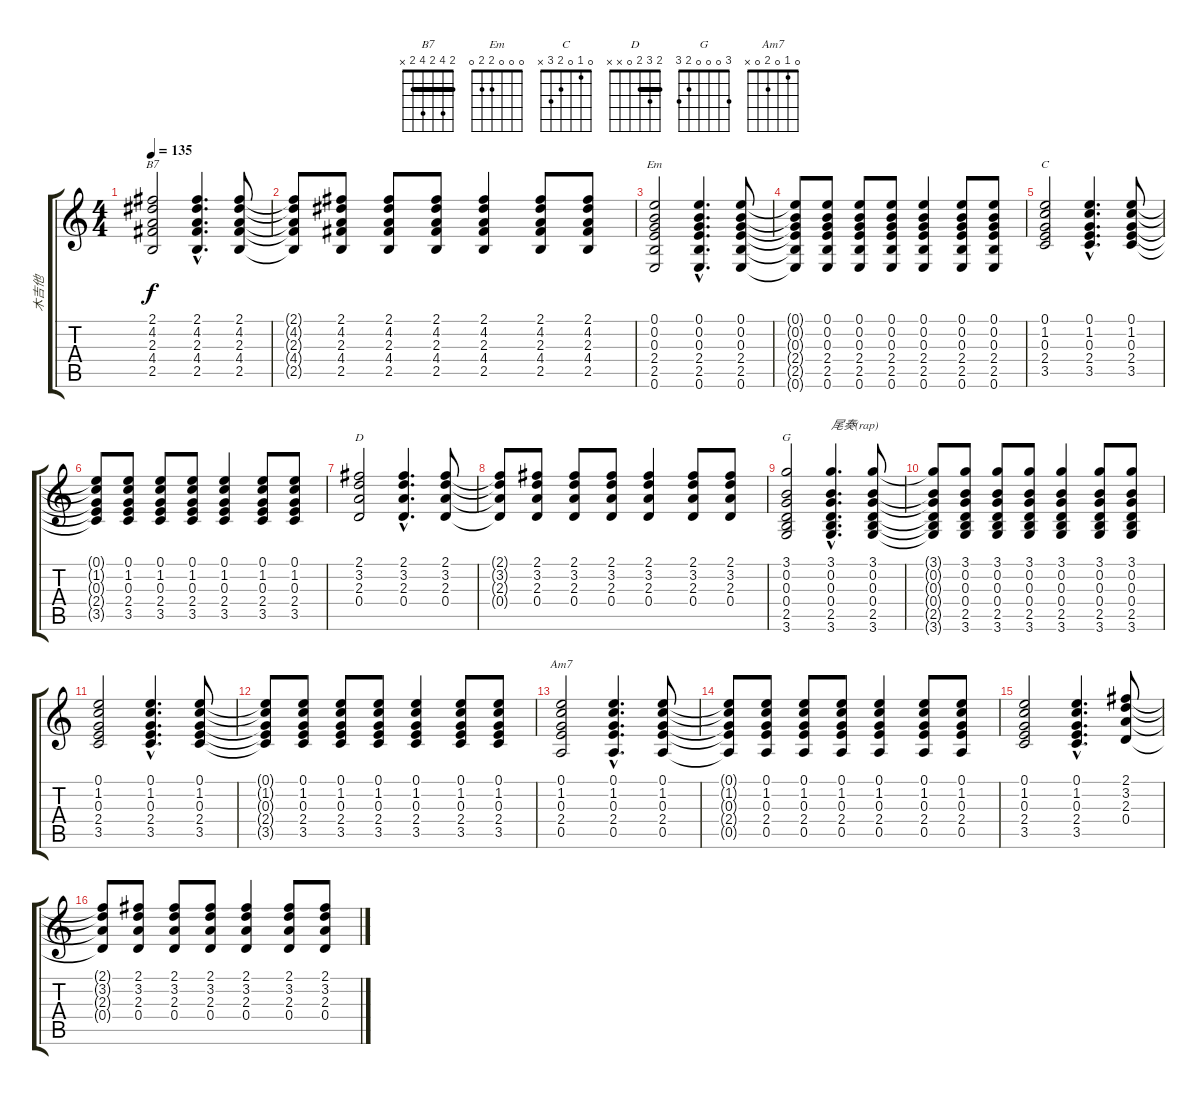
\track ("木吉他" "木吉他") {instrument acousticguitarnylon}
\staff {score tabs}
\tuning (E4 B3 G3 D3 A2 E2) {hide}
\chord ("B7" 2 4 2 4 2 x) {barre 2}
\chord ("Em" 0 0 0 2 2 0)
\chord ("C" 0 1 0 2 3 x)
\chord ("D" 2 3 2 0 x x) {barre 2}
\chord ("G" 3 0 0 0 2 3)
\chord ("Am7" 0 1 0 2 0 x)
\ts (4 4)
\tempo 135
\clef g2
\ks c
(2.1 4.2 2.3 4.4 2.5).2{ch "B7" dy f} (2.1{hac} 4.2{hac} 2.3{hac} 4.4{hac} 2.5{hac}).4{d} (2.1 4.2 2.3 4.4 2.5).8 |
(2.1{t} 4.2{t} 2.3{t} 4.4{t} 2.5{t}).8 (2.1 4.2 2.3 4.4 2.5).8 (2.1 4.2 2.3 4.4 2.5).8 (2.1 4.2 2.3 4.4 2.5).8 (2.1 4.2 2.3 4.4 2.5).4 (2.1 4.2 2.3 4.4 2.5).8 (2.1 4.2 2.3 4.4 2.5).8 |
(0.1 0.2 0.3 2.4 2.5 0.6).2{ch "Em"} (0.1{hac} 0.2{hac} 0.3{hac} 2.4{hac} 2.5{hac} 0.6{hac}).4{d} (0.1 0.2 0.3 2.4 2.5 0.6).8 |
(0.1{t} 0.2{t} 0.3{t} 2.4{t} 2.5{t} 0.6{t}).8 (0.1 0.2 0.3 2.4 2.5 0.6).8 (0.1 0.2 0.3 2.4 2.5 0.6).8 (0.1 0.2 0.3 2.4 2.5 0.6).8 (0.1 0.2 0.3 2.4 2.5 0.6).4 (0.1 0.2 0.3 2.4 2.5 0.6).8 (0.1 0.2 0.3 2.4 2.5 0.6).8 |
(0.1 1.2 0.3 2.4 3.5).2{ch "C"} (0.1{hac} 1.2{hac} 0.3{hac} 2.4{hac} 3.5{hac}).4{d} (0.1 1.2 0.3 2.4 3.5).8 |
(0.1{t} 1.2{t} 0.3{t} 2.4{t} 3.5{t}).8 (0.1 1.2 0.3 2.4 3.5).8 (0.1 1.2 0.3 2.4 3.5).8 (0.1 1.2 0.3 2.4 3.5).8 (0.1 1.2 0.3 2.4 3.5).4 (0.1 1.2 0.3 2.4 3.5).8 (0.1 1.2 0.3 2.4 3.5).8 |
(2.1 3.2 2.3 0.4).2{ch "D"} (2.1{hac} 3.2{hac} 2.3{hac} 0.4{hac}).4{d} (2.1 3.2 2.3 0.4).8 |
(2.1{t} 3.2{t} 2.3{t} 0.4{t}).8 (2.1 3.2 2.3 0.4).8 (2.1 3.2 2.3 0.4).8 (2.1 3.2 2.3 0.4).8 (2.1 3.2 2.3 0.4).4 (2.1 3.2 2.3 0.4).8 (2.1 3.2 2.3 0.4).8 |
(3.1 0.2 0.3 0.4 2.5 3.6).2{ch "G"} (3.1{hac} 0.2{hac} 0.3{hac} 0.4{hac} 2.5{hac} 3.6{hac}).4{d txt "尾奏(rap)"} (3.1 0.2 0.3 0.4 2.5 3.6).8 |
(3.1{t} 0.2{t} 0.3{t} 0.4{t} 2.5{t} 3.6{t}).8 (3.1 0.2 0.3 0.4 2.5 3.6).8 (3.1 0.2 0.3 0.4 2.5 3.6).8 (3.1 0.2 0.3 0.4 2.5 3.6).8 (3.1 0.2 0.3 0.4 2.5 3.6).4 (3.1 0.2 0.3 0.4 2.5 3.6).8 (3.1 0.2 0.3 0.4 2.5 3.6).8 |
(0.1 1.2 0.3 2.4 3.5).2 (0.1{hac} 1.2{hac} 0.3{hac} 2.4{hac} 3.5{hac}).4{d} (0.1 1.2 0.3 2.4 3.5).8 |
(0.1{t} 1.2{t} 0.3{t} 2.4{t} 3.5{t}).8 (0.1 1.2 0.3 2.4 3.5).8 (0.1 1.2 0.3 2.4 3.5).8 (0.1 1.2 0.3 2.4 3.5).8 (0.1 1.2 0.3 2.4 3.5).4 (0.1 1.2 0.3 2.4 3.5).8 (0.1 1.2 0.3 2.4 3.5).8 |
(0.1 1.2 0.3 2.4 0.5).2{ch "Am7"} (0.1{hac} 1.2{hac} 0.3{hac} 2.4{hac} 0.5{hac}).4{d} (0.1 1.2 0.3 2.4 0.5).8 |
(0.1{t} 1.2{t} 0.3{t} 2.4{t} 0.5{t}).8 (0.1 1.2 0.3 2.4 0.5).8 (0.1 1.2 0.3 2.4 0.5).8 (0.1 1.2 0.3 2.4 0.5).8 (0.1 1.2 0.3 2.4 0.5).4 (0.1 1.2 0.3 2.4 0.5).8 (0.1 1.2 0.3 2.4 0.5).8 |
(0.1 1.2 0.3 2.4 3.5).2 (0.1{hac} 1.2{hac} 0.3{hac} 2.4{hac} 3.5{hac}).4{d} (2.1 3.2 2.3 0.4).8 |
(2.1{t} 3.2{t} 2.3{t} 0.4{t}).8 (2.1 3.2 2.3 0.4).8 (2.1 3.2 2.3 0.4).8 (2.1 3.2 2.3 0.4).8 (2.1 3.2 2.3 0.4).4 (2.1 3.2 2.3 0.4).8 (2.1 3.2 2.3 0.4).8
